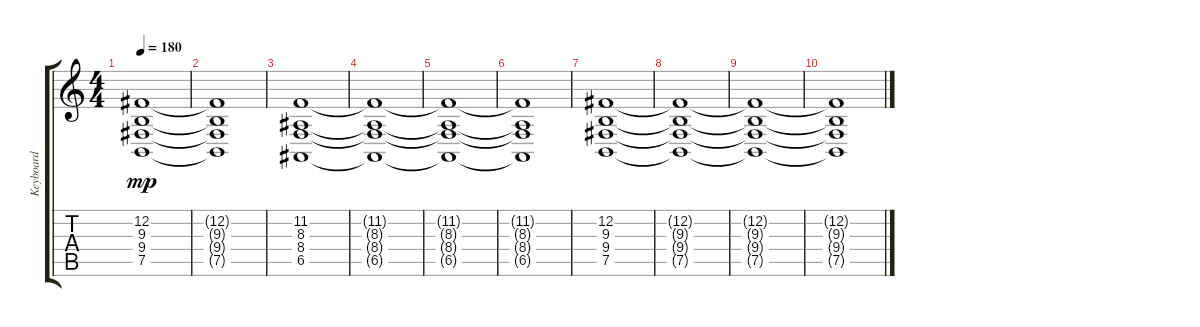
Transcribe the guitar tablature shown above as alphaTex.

\track ("Keyboard" "Keyboard") {instrument pad4choir}
\staff {score tabs}
\tuning (B3 Gb3 D3 A2 E2 B1) {hide}
\ts (4 4)
\tempo 180
\clef g2
\ks c
(12.2{t} 9.3{t} 9.4{t} 7.5{t}).1{dy mp} |
(12.2{t} 9.3{t} 9.4{t} 7.5{t}).1 |
(11.2 8.3 8.4 6.5).1 |
(11.2{t} 8.3{t} 8.4{t} 6.5{t}).1 |
(11.2{t} 8.3{t} 8.4{t} 6.5{t}).1 |
(11.2{t} 8.3{t} 8.4{t} 6.5{t}).1 |
(12.2 9.3 9.4 7.5).1 |
(12.2{t} 9.3{t} 9.4{t} 7.5{t}).1 |
(12.2{t} 9.3{t} 9.4{t} 7.5{t}).1 |
(12.2{t} 9.3{t} 9.4{t} 7.5{t}).1
